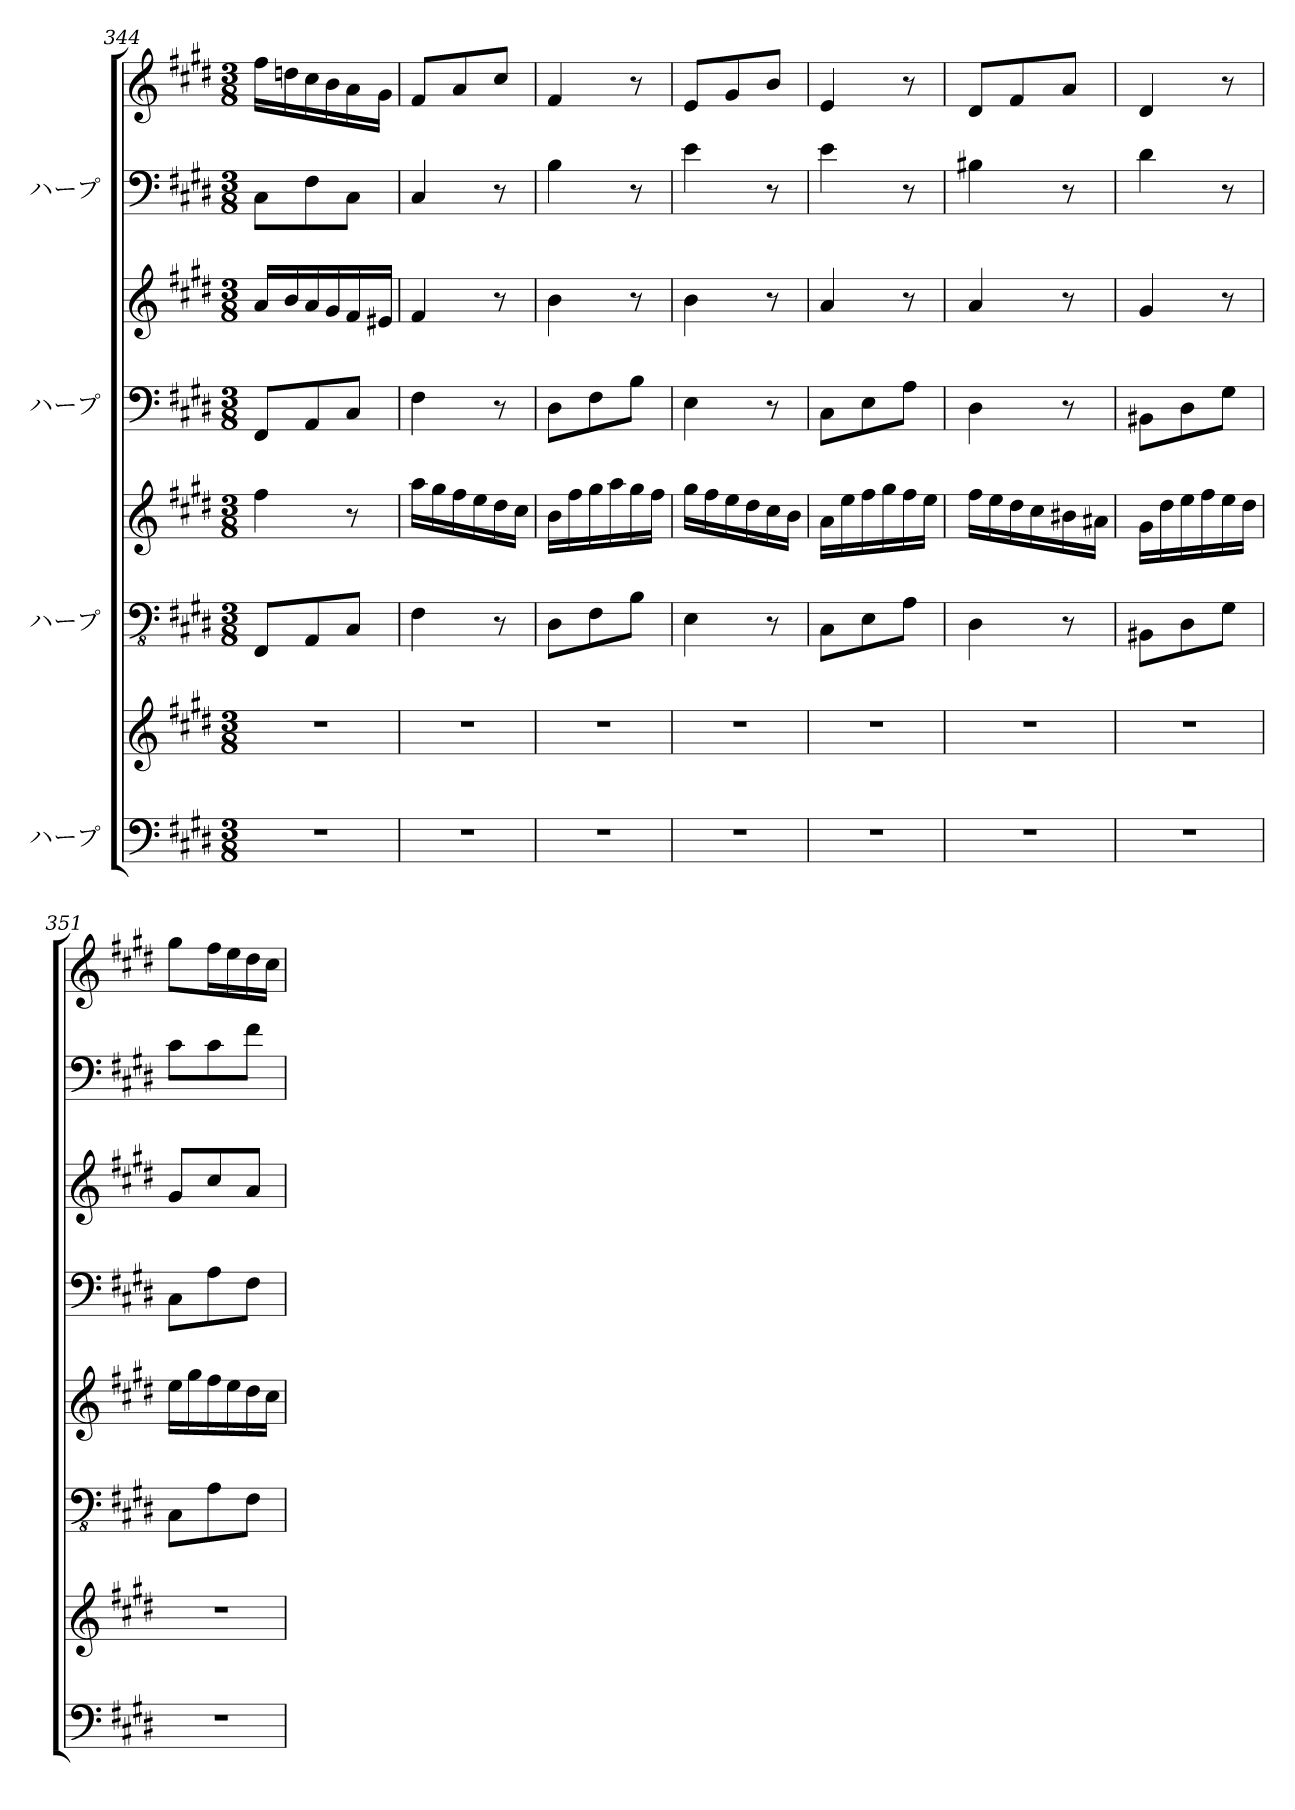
**kern	**kern	**kern	**kern	**kern	**kern	**kern	**kern
*part4	*part4	*part3	*part3	*part2	*part2	*part1	*part1
*staff8	*staff7	*staff6	*staff5	*staff4	*staff3	*staff2	*staff1
*I"ハープ	*	*I"ハープ	*	*I"ハープ	*	*I"ハープ	*
*clefF4	*clefG2	*clefFv4	*clefG2	*clefF4	*clefG2	*clefF4	*clefG2
*k[f#c#g#d#]	*k[f#c#g#d#]	*k[f#c#g#d#]	*k[f#c#g#d#]	*k[f#c#g#d#]	*k[f#c#g#d#]	*k[f#c#g#d#]	*k[f#c#g#d#]
*M3/8	*M3/8	*M3/8	*M3/8	*M3/8	*M3/8	*M3/8	*M3/8
=344	=344	=344	=344	=344	=344	=344	=344
4.r	4.r	8FFF#/L	4ff#\	8FF#/L	16a/LL	8C#\L	16ff#\LL
.	.	.	.	.	16b/	.	16ddn\
.	.	8AAA/	.	8AA/	16a/	8F#\	16cc#\
.	.	.	.	.	16g#/	.	16b\
.	.	8CC#/J	8r	8C#/J	16f#/	8C#\J	16a\
.	.	.	.	.	16e#X/JJ	.	16g#\JJ
=345	=345	=345	=345	=345	=345	=345	=345
4.r	4.r	4FF#\	16aa\LL	4F#\	4f#/	4C#/	8f#/L
.	.	.	16gg#\	.	.	.	.
.	.	.	16ff#\	.	.	.	8a/
.	.	.	16ee\	.	.	.	.
.	.	8r	16dd#\	8r	8r	8r	8cc#/J
.	.	.	16cc#\JJ	.	.	.	.
=346	=346	=346	=346	=346	=346	=346	=346
4.r	4.r	8DD#\L	16b\LL	8D#\L	4b\	4B\	4f#/
.	.	.	16ff#\	.	.	.	.
.	.	8FF#\	16gg#\	8F#\	.	.	.
.	.	.	16aa\	.	.	.	.
.	.	8BB\J	16gg#\	8B\J	8r	8r	8r
.	.	.	16ff#\JJ	.	.	.	.
!!LO:PB:g=z
=347	=347	=347	=347	=347	=347	=347	=347
4.r	4.r	4EE\	16gg#\LL	4E\	4b\	4e\	8e/L
.	.	.	16ff#\	.	.	.	.
.	.	.	16ee\	.	.	.	8g#/
.	.	.	16dd#\	.	.	.	.
.	.	8r	16cc#\	8r	8r	8r	8b/J
.	.	.	16b\JJ	.	.	.	.
=348	=348	=348	=348	=348	=348	=348	=348
4.r	4.r	8CC#\L	16a\LL	8C#\L	4a/	4e\	4e/
.	.	.	16ee\	.	.	.	.
.	.	8EE\	16ff#\	8E\	.	.	.
.	.	.	16gg#\	.	.	.	.
.	.	8AA\J	16ff#\	8A\J	8r	8r	8r
.	.	.	16ee\JJ	.	.	.	.
=349	=349	=349	=349	=349	=349	=349	=349
4.r	4.r	4DD#\	16ff#\LL	4D#\	4a/	4B#X\	8d#/L
.	.	.	16ee\	.	.	.	.
.	.	.	16dd#\	.	.	.	8f#/
.	.	.	16cc#\	.	.	.	.
.	.	8r	16b#X\	8r	8r	8r	8a/J
.	.	.	16a#X\JJ	.	.	.	.
=350	=350	=350	=350	=350	=350	=350	=350
4.r	4.r	8BBB#X\L	16g#\LL	8BB#X\L	4g#/	4d#\	4d#/
.	.	.	16dd#\	.	.	.	.
.	.	8DD#\	16ee\	8D#\	.	.	.
.	.	.	16ff#\	.	.	.	.
.	.	8GG#\J	16ee\	8G#\J	8r	8r	8r
.	.	.	16dd#\JJ	.	.	.	.
=351	=351	=351	=351	=351	=351	=351	=351
4.r	4.r	8CC#\L	16ee\LL	8C#\L	8g#/L	8c#\L	8gg#\L
.	.	.	16gg#\	.	.	.	.
.	.	8AA\	16ff#\	8A\	8cc#/	8c#\	16ff#\L
.	.	.	16ee\	.	.	.	16ee\
.	.	8FF#\J	16dd#\	8F#\J	8a/J	8f#\J	16dd#\
.	.	.	16cc#\JJ	.	.	.	16cc#\JJ
=	=	=	=	=	=	=	=
*-	*-	*-	*-	*-	*-	*-	*-
